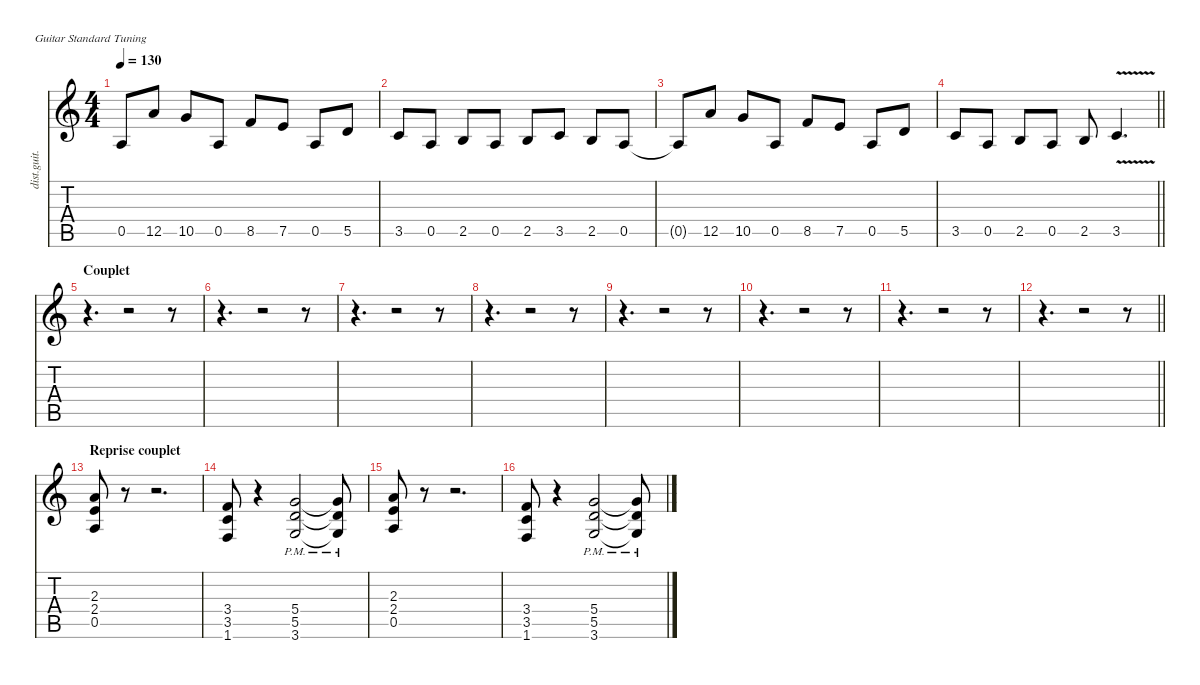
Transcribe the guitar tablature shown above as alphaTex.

\defaultSystemsLayout 4
\hideDynamics
\bracketExtendMode nobrackets
\track ("Hichem" "dist.guit.") {solo instrument distortionguitar}
\staff {score tabs}
\tuning (E4 B3 G3 D3 A2 E2)
\ts (4 4)
\tempo 130
\clef g2
\ks c
0.5.8{dy f beam Up} 12.5.8{beam Up} 10.5.8{beam Up} 0.5.8{beam Up} 8.5.8{beam Up} 7.5.8{beam Up} 0.5.8{beam Up} 5.5.8{beam Up} |
3.5.8{beam Up} 0.5.8{beam Up} 2.5.8{beam Up} 0.5.8{beam Up} 2.5.8{beam Up} 3.5.8{beam Up} 2.5.8{beam Up} 0.5.8{beam Up} |
0.5{t}.8{beam Up} 12.5.8{beam Up} 10.5.8{beam Up} 0.5.8{beam Up} 8.5.8{beam Up} 7.5.8{beam Up} 0.5.8{beam Up} 5.5.8{beam Up} |
\barLineRight lightlight
3.5.8{beam Up} 0.5.8{beam Up} 2.5.8{beam Up} 0.5.8{beam Up} 2.5.8{beam Up} 3.5{v}.4{d beam Up} |
\section ("" "Couplet")
r.4{d beam Down} r.2{beam Down} r.8{beam Down} |
r.4{d beam Down} r.2{beam Down} r.8{beam Down} |
r.4{d beam Down} r.2{beam Down} r.8{beam Down} |
r.4{d beam Down} r.2{beam Down} r.8{beam Down} |
r.4{d beam Down} r.2{beam Down} r.8{beam Down} |
r.4{d beam Down} r.2{beam Down} r.8{beam Down} |
r.4{d beam Down} r.2{beam Down} r.8{beam Down} |
\barLineRight lightlight
r.4{d beam Down} r.2{beam Down} r.8{beam Down} |
\section ("" "Reprise couplet")
(2.3 2.4 0.5).8{beam Up} r.8{beam Down} r.2{d beam Down} |
(1.6 3.5 3.4).8{dy mf beam Up} r.4{beam Down} (5.4 5.5 3.6{pm}).2{dy f beam Up} (5.4{t} 5.5{t} 3.6{pm t}).8{beam Up} |
(2.3 2.4 0.5).8{beam Up} r.8{beam Down} r.2{d beam Down} |
(1.6 3.5 3.4).8{dy mf beam Up} r.4{beam Down} (5.4 5.5 3.6{pm}).2{dy f beam Up} (5.4{t} 5.5{t} 3.6{pm t}).8{beam Up}
